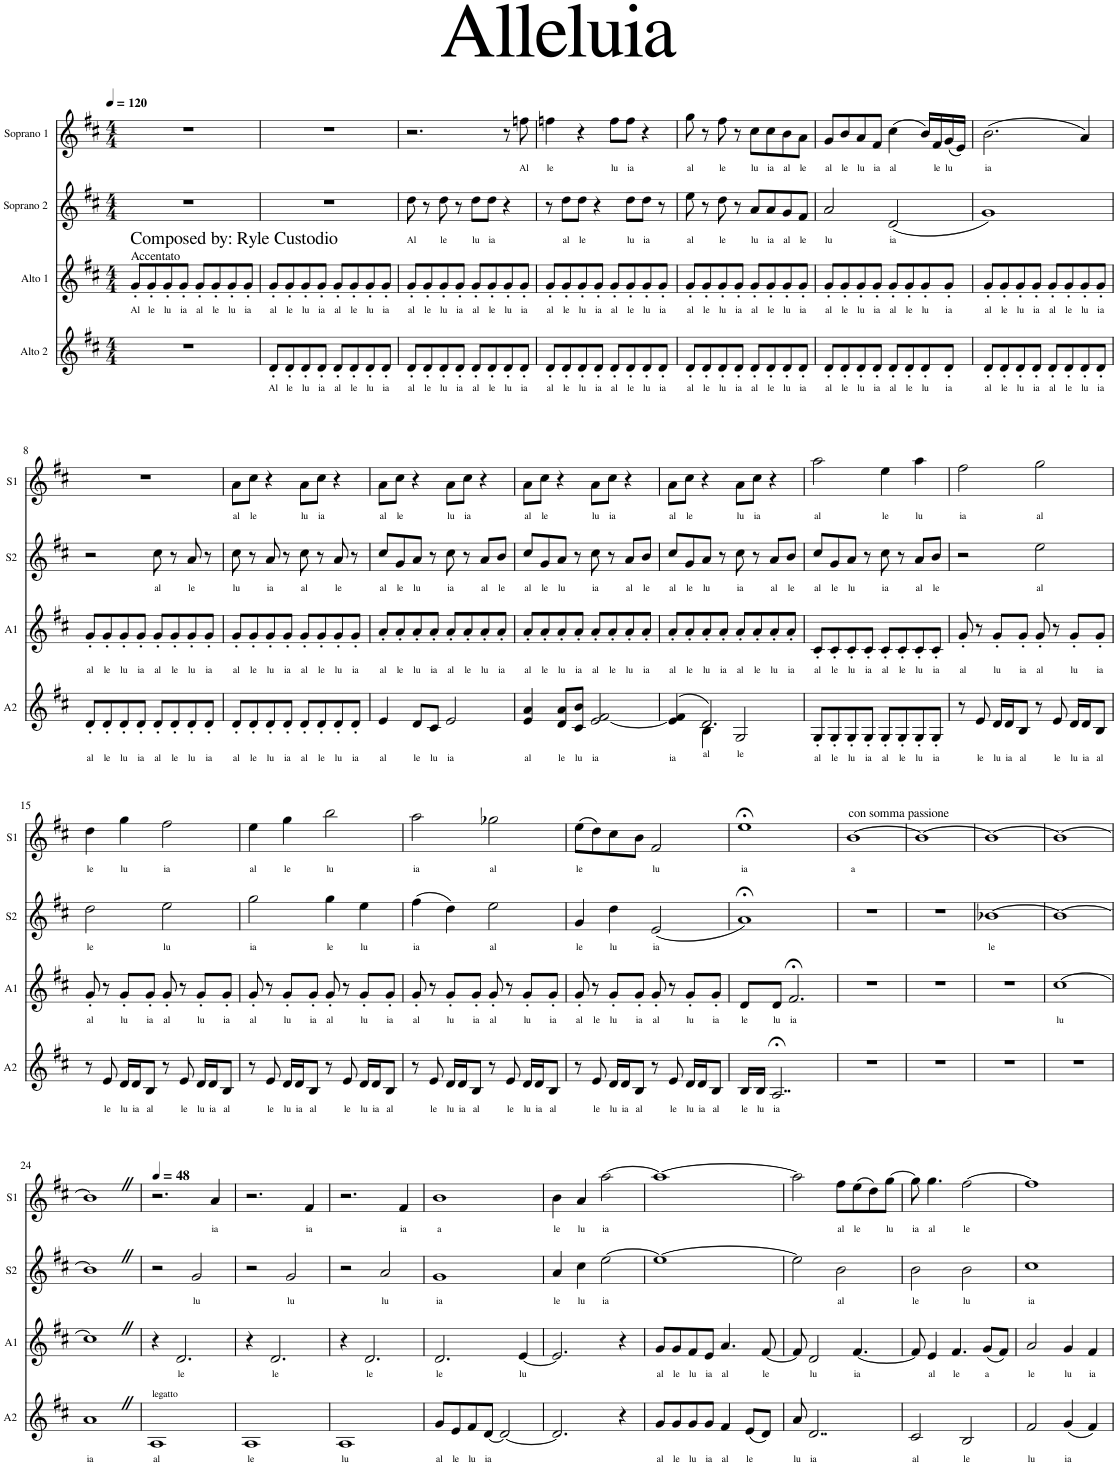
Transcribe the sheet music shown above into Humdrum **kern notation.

**kern	**text	**text	**kern	**text	**kern	**text	**kern	**text
*part4	*part4	*part4	*part3	*part3	*part2	*part2	*part1	*part1
*staff4	*staff4	*staff4	*staff3	*staff3	*staff2	*staff2	*staff1	*staff1
*I"Alto 2	*	*	*I"Alto 1	*	*I"Soprano 2	*	*I"Soprano 1	*
*I'A2	*	*	*I'A1	*	*I'S2	*	*I'S1	*
*clefG2	*	*	*clefG2	*	*clefG2	*	*clefG2	*
*k[f#c#]	*	*	*k[f#c#]	*	*k[f#c#]	*	*k[f#c#]	*
*M4/4	*	*	*M4/4	*	*M4/4	*	*M4/4	*
*MM120	*	*	*MM120	*	*MM120	*	*MM120	*
=1	=1	=1	=1	=1	=1	=1	=1	=1
!	!	!	!LO:TX:a:t=Accentato	!	!	!	!	!
!	!	!	!LO:TX:a:t=Composed by&colon; Ryle Custodio	!	!	!	!	!
!	!	!	!	!LO:LY:b	!	!	!	!
1r	.	.	8g'/L	Al	1r	.	1r	.
!	!	!	!	!LO:LY:b	!	!	!	!
.	.	.	8g'/	le	.	.	.	.
!	!	!	!	!LO:LY:b	!	!	!	!
.	.	.	8g'/	lu	.	.	.	.
!	!	!	!	!LO:LY:b	!	!	!	!
.	.	.	8g'/J	ia	.	.	.	.
!	!	!	!	!LO:LY:b	!	!	!	!
.	.	.	8g'/L	al	.	.	.	.
!	!	!	!	!LO:LY:b	!	!	!	!
.	.	.	8g'/	le	.	.	.	.
!	!	!	!	!LO:LY:b	!	!	!	!
.	.	.	8g'/	lu	.	.	.	.
!	!	!	!	!LO:LY:b	!	!	!	!
.	.	.	8g'/J	ia	.	.	.	.
=2	=2	=2	=2	=2	=2	=2	=2	=2
!	!LO:LY:b	!	!	!LO:LY:b	!	!	!	!
8d'/L	Al	.	8g'/L	al	1r	.	1r	.
!	!LO:LY:b	!	!	!LO:LY:b	!	!	!	!
8d'/	le	.	8g'/	le	.	.	.	.
!	!LO:LY:b	!	!	!LO:LY:b	!	!	!	!
8d'/	lu	.	8g'/	lu	.	.	.	.
!	!LO:LY:b	!	!	!LO:LY:b	!	!	!	!
8d'/J	ia	.	8g'/J	ia	.	.	.	.
!	!LO:LY:b	!	!	!LO:LY:b	!	!	!	!
8d'/L	al	.	8g'/L	al	.	.	.	.
!	!LO:LY:b	!	!	!LO:LY:b	!	!	!	!
8d'/	le	.	8g'/	le	.	.	.	.
!	!LO:LY:b	!	!	!LO:LY:b	!	!	!	!
8d'/	lu	.	8g'/	lu	.	.	.	.
!	!LO:LY:b	!	!	!LO:LY:b	!	!	!	!
8d'/J	ia	.	8g'/J	ia	.	.	.	.
=3	=3	=3	=3	=3	=3	=3	=3	=3
!	!LO:LY:b	!	!	!LO:LY:b	!	!LO:LY:b	!	!
8d'/L	al	.	8g'/L	al	8dd\	Al	2.r	.
!	!LO:LY:b	!	!	!LO:LY:b	!	!	!	!
8d'/	le	.	8g'/	le	8r	.	.	.
!	!LO:LY:b	!	!	!LO:LY:b	!	!LO:LY:b	!	!
8d'/	lu	.	8g'/	lu	8dd\	le	.	.
!	!LO:LY:b	!	!	!LO:LY:b	!	!	!	!
8d'/J	ia	.	8g'/J	ia	8r	.	.	.
!	!LO:LY:b	!	!	!LO:LY:b	!	!LO:LY:b	!	!
8d'/L	al	.	8g'/L	al	8dd\L	lu	.	.
!	!LO:LY:b	!	!	!LO:LY:b	!	!LO:LY:b	!	!
8d'/	le	.	8g'/	le	8dd\J	ia	.	.
!	!LO:LY:b	!	!	!LO:LY:b	!	!	!	!
8d'/	lu	.	8g'/	lu	4r	.	8r	.
!	!LO:LY:b	!	!	!LO:LY:b	!	!	!	!LO:LY:b
8d'/J	ia	.	8g'/J	ia	.	.	8ffn\	Al
=4	=4	=4	=4	=4	=4	=4	=4	=4
!	!LO:LY:b	!	!	!LO:LY:b	!	!	!	!LO:LY:b
8d'/L	al	.	8g'/L	al	8r	.	4ffn\	le
!	!LO:LY:b	!	!	!LO:LY:b	!	!LO:LY:b	!	!
8d'/	le	.	8g'/	le	8dd\L	al	.	.
!	!LO:LY:b	!	!	!LO:LY:b	!	!LO:LY:b	!	!
8d'/	lu	.	8g'/	lu	8dd\J	le	4r	.
!	!LO:LY:b	!	!	!LO:LY:b	!	!	!	!
8d'/J	ia	.	8g'/J	ia	4r	.	.	.
!	!LO:LY:b	!	!	!LO:LY:b	!	!	!	!LO:LY:b
8d'/L	al	.	8g'/L	al	.	.	8ff\L	lu
!	!LO:LY:b	!	!	!LO:LY:b	!	!LO:LY:b	!	!LO:LY:b
8d'/	le	.	8g'/	le	8dd\L	lu	8ff\J	ia
!	!LO:LY:b	!	!	!LO:LY:b	!	!LO:LY:b	!	!
8d'/	lu	.	8g'/	lu	8dd\J	ia	4r	.
!	!LO:LY:b	!	!	!LO:LY:b	!	!	!	!
8d'/J	ia	.	8g'/J	ia	8r	.	.	.
=5	=5	=5	=5	=5	=5	=5	=5	=5
!	!LO:LY:b	!	!	!LO:LY:b	!	!LO:LY:b	!	!LO:LY:b
8d'/L	al	.	8g'/L	al	8ee\	al	8gg\	al
!	!LO:LY:b	!	!	!LO:LY:b	!	!	!	!
8d'/	le	.	8g'/	le	8r	.	8r	.
!	!LO:LY:b	!	!	!LO:LY:b	!	!LO:LY:b	!	!LO:LY:b
8d'/	lu	.	8g'/	lu	8dd\	le	8ff#\	le
!	!LO:LY:b	!	!	!LO:LY:b	!	!	!	!
8d'/J	ia	.	8g'/J	ia	8r	.	8r	.
!	!LO:LY:b	!	!	!LO:LY:b	!	!LO:LY:b	!	!LO:LY:b
8d'/L	al	.	8g'/L	al	8a/L	lu	8cc#\L	lu
!	!LO:LY:b	!	!	!LO:LY:b	!	!LO:LY:b	!	!LO:LY:b
8d'/	le	.	8g'/	le	8a/	ia	8cc#\	ia
!	!LO:LY:b	!	!	!LO:LY:b	!	!LO:LY:b	!	!LO:LY:b
8d'/	lu	.	8g'/	lu	8g/	al	8b\	al
!	!LO:LY:b	!	!	!LO:LY:b	!	!LO:LY:b	!	!LO:LY:b
8d'/J	ia	.	8g'/J	ia	8f#/J	le	8a\J	le
=6	=6	=6	=6	=6	=6	=6	=6	=6
!	!LO:LY:b	!	!	!LO:LY:b	!	!LO:LY:b	!	!LO:LY:b
8d'/L	al	.	8g'/L	al	2a/	lu	8g/L	al
!	!LO:LY:b	!	!	!LO:LY:b	!	!	!	!LO:LY:b
8d'/	le	.	8g'/	le	.	.	8b/	le
!	!LO:LY:b	!	!	!LO:LY:b	!	!	!	!LO:LY:b
8d'/	lu	.	8g'/	lu	.	.	8a/	lu
!	!LO:LY:b	!	!	!LO:LY:b	!	!	!	!LO:LY:b
8d'/J	ia	.	8g'/J	ia	.	.	8f#/J	ia
!	!LO:LY:b	!	!	!LO:LY:b	!	!LO:LY:b	!	!LO:LY:b
8d'/L	al	.	8g'/L	al	(2d/	ia	(4cc#\	al
!	!LO:LY:b	!	!	!LO:LY:b	!	!	!	!
8d'/	le	.	8g'/	le	.	.	.	.
!	!LO:LY:b	!	!	!LO:LY:b	!	!	!	!
8d'/	lu	.	8g'/	lu	.	.	16b/LL)	.
!	!	!	!	!	!	!	!	!LO:LY:b
.	.	.	.	.	.	.	16f#/	le
!	!LO:LY:b	!	!	!LO:LY:b	!	!	!	!LO:LY:b
8d'/J	ia	.	8g'/J	ia	.	.	(16g/	lu
.	.	.	.	.	.	.	16e/JJ)	.
=7	=7	=7	=7	=7	=7	=7	=7	=7
!	!LO:LY:b	!	!	!LO:LY:b	!	!	!	!LO:LY:b
8d'/L	al	.	8g'/L	al	1g)	.	(2.b\	ia
!	!LO:LY:b	!	!	!LO:LY:b	!	!	!	!
8d'/	le	.	8g'/	le	.	.	.	.
!	!LO:LY:b	!	!	!LO:LY:b	!	!	!	!
8d'/	lu	.	8g'/	lu	.	.	.	.
!	!LO:LY:b	!	!	!LO:LY:b	!	!	!	!
8d'/J	ia	.	8g'/J	ia	.	.	.	.
!	!LO:LY:b	!	!	!LO:LY:b	!	!	!	!
8d'/L	al	.	8g'/L	al	.	.	.	.
!	!LO:LY:b	!	!	!LO:LY:b	!	!	!	!
8d'/	le	.	8g'/	le	.	.	.	.
!	!LO:LY:b	!	!	!LO:LY:b	!	!	!	!
8d'/	lu	.	8g'/	lu	.	.	4a/)	.
!	!LO:LY:b	!	!	!LO:LY:b	!	!	!	!
8d'/J	ia	.	8g'/J	ia	.	.	.	.
!!LO:LB:g=z
=8	=8	=8	=8	=8	=8	=8	=8	=8
!	!LO:LY:b	!	!	!LO:LY:b	!	!	!	!
8d'/L	al	.	8g'/L	al	2r	.	1r	.
!	!LO:LY:b	!	!	!LO:LY:b	!	!	!	!
8d'/	le	.	8g'/	le	.	.	.	.
!	!LO:LY:b	!	!	!LO:LY:b	!	!	!	!
8d'/	lu	.	8g'/	lu	.	.	.	.
!	!LO:LY:b	!	!	!LO:LY:b	!	!	!	!
8d'/J	ia	.	8g'/J	ia	.	.	.	.
!	!LO:LY:b	!	!	!LO:LY:b	!	!LO:LY:b	!	!
8d'/L	al	.	8g'/L	al	8cc#\	al	.	.
!	!LO:LY:b	!	!	!LO:LY:b	!	!	!	!
8d'/	le	.	8g'/	le	8r	.	.	.
!	!LO:LY:b	!	!	!LO:LY:b	!	!LO:LY:b	!	!
8d'/	lu	.	8g'/	lu	8a/	le	.	.
!	!LO:LY:b	!	!	!LO:LY:b	!	!	!	!
8d'/J	ia	.	8g'/J	ia	8r	.	.	.
=9	=9	=9	=9	=9	=9	=9	=9	=9
!	!LO:LY:b	!	!	!LO:LY:b	!	!LO:LY:b	!	!LO:LY:b
8d'/L	al	.	8g'/L	al	8cc#\	lu	8a\L	al
!	!LO:LY:b	!	!	!LO:LY:b	!	!	!	!LO:LY:b
8d'/	le	.	8g'/	le	8r	.	8cc#\J	le
!	!LO:LY:b	!	!	!LO:LY:b	!	!LO:LY:b	!	!
8d'/	lu	.	8g'/	lu	8a/	ia	4r	.
!	!LO:LY:b	!	!	!LO:LY:b	!	!	!	!
8d'/J	ia	.	8g'/J	ia	8r	.	.	.
!	!LO:LY:b	!	!	!LO:LY:b	!	!LO:LY:b	!	!LO:LY:b
8d'/L	al	.	8g'/L	al	8cc#\	al	8a\L	lu
!	!LO:LY:b	!	!	!LO:LY:b	!	!	!	!LO:LY:b
8d'/	le	.	8g'/	le	8r	.	8cc#\J	ia
!	!LO:LY:b	!	!	!LO:LY:b	!	!LO:LY:b	!	!
8d'/	lu	.	8g'/	lu	8a/	le	4r	.
!	!LO:LY:b	!	!	!LO:LY:b	!	!	!	!
8d'/J	ia	.	8g'/J	ia	8r	.	.	.
=10	=10	=10	=10	=10	=10	=10	=10	=10
!	!LO:LY:b	!	!	!LO:LY:b	!	!LO:LY:b	!	!LO:LY:b
4e/	al	.	8a'/L	al	8cc#/L	al	8a\L	al
!	!	!	!	!LO:LY:b	!	!LO:LY:b	!	!LO:LY:b
.	.	.	8a'/	le	8g/	le	8cc#\J	le
!	!LO:LY:b	!	!	!LO:LY:b	!	!LO:LY:b	!	!
8d/L	le	.	8a'/	lu	8a/J	lu	4r	.
!	!LO:LY:b	!	!	!LO:LY:b	!	!	!	!
8c#/J	lu	.	8a'/J	ia	8r	.	.	.
!	!LO:LY:b	!	!	!LO:LY:b	!	!LO:LY:b	!	!LO:LY:b
2e/	ia	.	8a'/L	al	8cc#\	ia	8a\L	lu
!	!	!	!	!LO:LY:b	!	!	!	!LO:LY:b
.	.	.	8a'/	le	8r	.	8cc#\J	ia
!	!	!	!	!LO:LY:b	!	!LO:LY:b	!	!
.	.	.	8a'/	lu	8a/L	al	4r	.
!	!	!	!	!LO:LY:b	!	!LO:LY:b	!	!
.	.	.	8a'/J	ia	8b/J	le	.	.
=11	=11	=11	=11	=11	=11	=11	=11	=11
!	!LO:LY:b	!	!	!LO:LY:b	!	!LO:LY:b	!	!LO:LY:b
4e/ 4a/	al	.	8a'/L	al	8cc#/L	al	8a\L	al
!	!	!	!	!LO:LY:b	!	!LO:LY:b	!	!LO:LY:b
.	.	.	8a'/	le	8g/	le	8cc#\J	le
!	!LO:LY:b	!	!	!LO:LY:b	!	!LO:LY:b	!	!
8d/ 8a/L	le	.	8a'/	lu	8a/J	lu	4r	.
!	!LO:LY:b	!	!	!LO:LY:b	!	!	!	!
8c#/ 8b/J	lu	.	8a'/J	ia	8r	.	.	.
!	!LO:LY:b	!	!	!LO:LY:b	!	!LO:LY:b	!	!LO:LY:b
[2e/ 2f#/	ia	.	8a'/L	al	8cc#\	ia	8a\L	lu
!	!	!	!	!LO:LY:b	!	!	!	!LO:LY:b
.	.	.	8a'/	le	8r	.	8cc#\J	ia
!	!	!	!	!LO:LY:b	!	!LO:LY:b	!	!
.	.	.	8a'/	lu	8a/L	al	4r	.
!	!	!	!	!LO:LY:b	!	!LO:LY:b	!	!
.	.	.	8a'/J	ia	8b/J	le	.	.
=12	=12	=12	=12	=12	=12	=12	=12	=12
!	!LO:LY:b	!	!	!LO:LY:b	!	!LO:LY:b	!	!LO:LY:b
*^	*	*	*	*	*	*	*	*
(4e/] 4f#/	4ryy	ia	.	8a'/L	al	8cc#/L	al	8a\L	al
!	!	!	!	!	!LO:LY:b	!	!LO:LY:b	!	!LO:LY:b
.	.	.	.	8a'/	le	8g/	le	8cc#\J	le
!	!	!	!LO:LY:b	!	!LO:LY:b	!	!LO:LY:b	!	!
2.d/)	4B\	.	al	8a'/	lu	8a/J	lu	4r	.
!	!	!	!	!	!LO:LY:b	!	!	!	!
.	.	.	.	8a'/J	ia	8r	.	.	.
!	!	!	!LO:LY:b	!	!LO:LY:b	!	!LO:LY:b	!	!LO:LY:b
.	2G/	.	le	8a'/L	al	8cc#\	ia	8a\L	lu
!	!	!	!	!	!LO:LY:b	!	!	!	!LO:LY:b
.	.	.	.	8a'/	le	8r	.	8cc#\J	ia
!	!	!	!	!	!LO:LY:b	!	!LO:LY:b	!	!
.	.	.	.	8a'/	lu	8a/L	al	4r	.
!	!	!	!	!	!LO:LY:b	!	!LO:LY:b	!	!
.	.	.	.	8a'/J	ia	8b/J	le	.	.
*v	*v	*	*	*	*	*	*	*	*
=13	=13	=13	=13	=13	=13	=13	=13	=13
!	!LO:LY:b	!	!	!LO:LY:b	!	!LO:LY:b	!	!LO:LY:b
8G'/L	al	.	8c#'/L	al	8cc#/L	al	2aa\	al
!	!LO:LY:b	!	!	!LO:LY:b	!	!LO:LY:b	!	!
8G'/	le	.	8c#'/	le	8g/	le	.	.
!	!LO:LY:b	!	!	!LO:LY:b	!	!LO:LY:b	!	!
8G'/	lu	.	8c#'/	lu	8a/J	lu	.	.
!	!LO:LY:b	!	!	!LO:LY:b	!	!	!	!
8G'/J	ia	.	8c#'/J	ia	8r	.	.	.
!	!LO:LY:b	!	!	!LO:LY:b	!	!LO:LY:b	!	!LO:LY:b
8G'/L	al	.	8c#'/L	al	8cc#\	ia	4ee\	le
!	!LO:LY:b	!	!	!LO:LY:b	!	!	!	!
8G'/	le	.	8c#'/	le	8r	.	.	.
!	!LO:LY:b	!	!	!LO:LY:b	!	!LO:LY:b	!	!LO:LY:b
8G'/	lu	.	8c#'/	lu	8a/L	al	4aa\	lu
!	!LO:LY:b	!	!	!LO:LY:b	!	!LO:LY:b	!	!
8G'/J	ia	.	8c#'/J	ia	8b/J	le	.	.
=14	=14	=14	=14	=14	=14	=14	=14	=14
!	!	!	!	!LO:LY:b	!	!	!	!LO:LY:b
8r	.	.	8g'/	al	2r	.	2ff#\	ia
!	!LO:LY:b	!	!	!	!	!	!	!
8e/	le	.	8r	.	.	.	.	.
!	!LO:LY:b	!	!	!LO:LY:b	!	!	!	!
16d/LL	lu	.	8g'/L	lu	.	.	.	.
!	!LO:LY:b	!	!	!	!	!	!	!
16d/J	ia	.	.	.	.	.	.	.
!	!LO:LY:b	!	!	!LO:LY:b	!	!	!	!
8B/J	al	.	8g'/J	ia	.	.	.	.
!	!	!	!	!LO:LY:b	!	!LO:LY:b	!	!LO:LY:b
8r	.	.	8g'/	al	2ee\	al	2gg\	al
!	!LO:LY:b	!	!	!	!	!	!	!
8e/	le	.	8r	.	.	.	.	.
!	!LO:LY:b	!	!	!LO:LY:b	!	!	!	!
16d/LL	lu	.	8g'/L	lu	.	.	.	.
!	!LO:LY:b	!	!	!	!	!	!	!
16d/J	ia	.	.	.	.	.	.	.
!	!LO:LY:b	!	!	!LO:LY:b	!	!	!	!
8B/J	al	.	8g'/J	ia	.	.	.	.
!!LO:LB:g=z
=15	=15	=15	=15	=15	=15	=15	=15	=15
!	!	!	!	!LO:LY:b	!	!LO:LY:b	!	!LO:LY:b
8r	.	.	8g'/	al	2dd\	le	4dd\	le
!	!LO:LY:b	!	!	!	!	!	!	!
8e/	le	.	8r	.	.	.	.	.
!	!LO:LY:b	!	!	!LO:LY:b	!	!	!	!LO:LY:b
16d/LL	lu	.	8g'/L	lu	.	.	4gg\	lu
!	!LO:LY:b	!	!	!	!	!	!	!
16d/J	ia	.	.	.	.	.	.	.
!	!LO:LY:b	!	!	!LO:LY:b	!	!	!	!
8B/J	al	.	8g'/J	ia	.	.	.	.
!	!	!	!	!LO:LY:b	!	!LO:LY:b	!	!LO:LY:b
8r	.	.	8g'/	al	2ee\	lu	2ff#\	ia
!	!LO:LY:b	!	!	!	!	!	!	!
8e/	le	.	8r	.	.	.	.	.
!	!LO:LY:b	!	!	!LO:LY:b	!	!	!	!
16d/LL	lu	.	8g'/L	lu	.	.	.	.
!	!LO:LY:b	!	!	!	!	!	!	!
16d/J	ia	.	.	.	.	.	.	.
!	!LO:LY:b	!	!	!LO:LY:b	!	!	!	!
8B/J	al	.	8g'/J	ia	.	.	.	.
=16	=16	=16	=16	=16	=16	=16	=16	=16
!	!	!	!	!LO:LY:b	!	!LO:LY:b	!	!LO:LY:b
8r	.	.	8g'/	al	2gg\	ia	4ee\	al
!	!LO:LY:b	!	!	!	!	!	!	!
8e/	le	.	8r	.	.	.	.	.
!	!LO:LY:b	!	!	!LO:LY:b	!	!	!	!LO:LY:b
16d/LL	lu	.	8g'/L	lu	.	.	4gg\	le
!	!LO:LY:b	!	!	!	!	!	!	!
16d/J	ia	.	.	.	.	.	.	.
!	!LO:LY:b	!	!	!LO:LY:b	!	!	!	!
8B/J	al	.	8g'/J	ia	.	.	.	.
!	!	!	!	!LO:LY:b	!	!LO:LY:b	!	!LO:LY:b
8r	.	.	8g'/	al	4gg\	le	2bb\	lu
!	!LO:LY:b	!	!	!	!	!	!	!
8e/	le	.	8r	.	.	.	.	.
!	!LO:LY:b	!	!	!LO:LY:b	!	!LO:LY:b	!	!
16d/LL	lu	.	8g'/L	lu	4ee\	lu	.	.
!	!LO:LY:b	!	!	!	!	!	!	!
16d/J	ia	.	.	.	.	.	.	.
!	!LO:LY:b	!	!	!LO:LY:b	!	!	!	!
8B/J	al	.	8g'/J	ia	.	.	.	.
=17	=17	=17	=17	=17	=17	=17	=17	=17
!	!	!	!	!LO:LY:b	!	!LO:LY:b	!	!LO:LY:b
8r	.	.	8g'/	al	(4ff#\	ia	2aa\	ia
!	!LO:LY:b	!	!	!	!	!	!	!
8e/	le	.	8r	.	.	.	.	.
!	!LO:LY:b	!	!	!LO:LY:b	!	!	!	!
16d/LL	lu	.	8g'/L	lu	4dd\)	.	.	.
!	!LO:LY:b	!	!	!	!	!	!	!
16d/J	ia	.	.	.	.	.	.	.
!	!LO:LY:b	!	!	!LO:LY:b	!	!	!	!
8B/J	al	.	8g'/J	ia	.	.	.	.
!	!	!	!	!LO:LY:b	!	!LO:LY:b	!	!LO:LY:b
8r	.	.	8g'/	al	2ee\	al	2gg-X\	al
!	!LO:LY:b	!	!	!	!	!	!	!
8e/	le	.	8r	.	.	.	.	.
!	!LO:LY:b	!	!	!LO:LY:b	!	!	!	!
16d/LL	lu	.	8g'/L	lu	.	.	.	.
!	!LO:LY:b	!	!	!	!	!	!	!
16d/J	ia	.	.	.	.	.	.	.
!	!LO:LY:b	!	!	!LO:LY:b	!	!	!	!
8B/J	al	.	8g'/J	ia	.	.	.	.
=18	=18	=18	=18	=18	=18	=18	=18	=18
!	!	!	!	!LO:LY:b	!	!LO:LY:b	!	!LO:LY:b
8r	.	.	8g'/	al	4g/	le	(8ee\L	le
!	!LO:LY:b	!	!	!LO:LY:b	!	!	!	!
8e/	le	.	8r	le	.	.	8dd\)	.
!	!LO:LY:b	!	!	!LO:LY:b	!	!LO:LY:b	!	!
16d/LL	lu	.	8g'/L	lu	4dd\	lu	8cc#\	.
!	!LO:LY:b	!	!	!	!	!	!	!
16d/J	ia	.	.	.	.	.	.	.
!	!LO:LY:b	!	!	!LO:LY:b	!	!	!	!
8B/J	al	.	8g'/J	ia	.	.	8b\J	.
!	!	!	!	!LO:LY:b	!	!LO:LY:b	!	!LO:LY:b
8r	.	.	8g'/	al	(2e/	ia	2f#/	lu
!	!LO:LY:b	!	!	!	!	!	!	!
8e/	le	.	8r	.	.	.	.	.
!	!LO:LY:b	!	!	!LO:LY:b	!	!	!	!
16d/LL	lu	.	8g'/L	lu	.	.	.	.
!	!LO:LY:b	!	!	!	!	!	!	!
16d/J	ia	.	.	.	.	.	.	.
!	!LO:LY:b	!	!	!LO:LY:b	!	!	!	!
8B/J	al	.	8g'/J	ia	.	.	.	.
=19	=19	=19	=19	=19	=19	=19	=19	=19
!	!LO:LY:b	!	!	!LO:LY:b	!	!	!	!LO:LY:b
16B/LL	le	.	8d/L	le	1a;<)	.	1ee;<	ia
!	!LO:LY:b	!	!	!	!	!	!	!
16B/JJ	lu	.	.	.	.	.	.	.
!	!LO:LY:b	!	!	!LO:LY:b	!	!	!	!
2..A;</	ia	.	8d/J	lu	.	.	.	.
!	!	!	!	!LO:LY:b	!	!	!	!
.	.	.	2.f#;</	ia	.	.	.	.
=20	=20	=20	=20	=20	=20	=20	=20	=20
!	!	!	!	!	!	!	!LO:TX:a:t=con somma passione	!
!	!	!	!	!	!	!	!	!LO:LY:b
1r	.	.	1r	.	1r	.	[1b	a
=21	=21	=21	=21	=21	=21	=21	=21	=21
1r	.	.	1r	.	1r	.	1b_	.
=22	=22	=22	=22	=22	=22	=22	=22	=22
!	!	!	!	!	!	!LO:LY:b	!	!
1r	.	.	1r	.	[1b-X	le	1b_	.
=23	=23	=23	=23	=23	=23	=23	=23	=23
!	!	!	!	!LO:LY:b	!	!	!	!
1r	.	.	[1cc#	lu	1b-_	.	1b_	.
!!LO:LB:g=z
=24	=24	=24	=24	=24	=24	=24	=24	=24
!	!LO:LY:b	!	!	!	!	!	!	!
1aZ	ia	.	1cc#Z]	.	1b-Z]	.	1bZ]	.
=25	=25	=25	=25	=25	=25	=25	=25	=25
*	*	*	*	*	*	*	*MM48	*
!LO:TX:a:t=legatto	!	!	!	!	!	!	!	!
!	!LO:LY:b	!	!	!	!	!	!	!
1A	al	.	4r	.	2r	.	2.r	.
!	!	!	!	!LO:LY:b	!	!	!	!
.	.	.	2.d/	le	.	.	.	.
!	!	!	!	!	!	!LO:LY:b	!	!
.	.	.	.	.	2g/	lu	.	.
!	!	!	!	!	!	!	!	!LO:LY:b
.	.	.	.	.	.	.	4a/	ia
=26	=26	=26	=26	=26	=26	=26	=26	=26
!	!LO:LY:b	!	!	!	!	!	!	!
1A	le	.	4r	.	2r	.	2.r	.
!	!	!	!	!LO:LY:b	!	!	!	!
.	.	.	2.d/	le	.	.	.	.
!	!	!	!	!	!	!LO:LY:b	!	!
.	.	.	.	.	2g/	lu	.	.
!	!	!	!	!	!	!	!	!LO:LY:b
.	.	.	.	.	.	.	4f#/	ia
=27	=27	=27	=27	=27	=27	=27	=27	=27
!	!LO:LY:b	!	!	!	!	!	!	!
1A	lu	.	4r	.	2r	.	2.r	.
!	!	!	!	!LO:LY:b	!	!	!	!
.	.	.	2.d/	le	.	.	.	.
!	!	!	!	!	!	!LO:LY:b	!	!
.	.	.	.	.	2a/	lu	.	.
!	!	!	!	!	!	!	!	!LO:LY:b
.	.	.	.	.	.	.	4f#/	ia
=28	=28	=28	=28	=28	=28	=28	=28	=28
!	!LO:LY:b	!	!	!LO:LY:b	!	!LO:LY:b	!	!LO:LY:b
8g/L	al	.	2.d/	le	1g	ia	1b	a
!	!LO:LY:b	!	!	!	!	!	!	!
8e/	le	.	.	.	.	.	.	.
!	!LO:LY:b	!	!	!	!	!	!	!
8f#/	lu	.	.	.	.	.	.	.
!	!LO:LY:b	!	!	!	!	!	!	!
[8d/J	ia	.	.	.	.	.	.	.
2d/_	.	.	.	.	.	.	.	.
!	!	!	!	!LO:LY:b	!	!	!	!
.	.	.	[4e/	lu	.	.	.	.
=29	=29	=29	=29	=29	=29	=29	=29	=29
!	!	!	!	!	!	!LO:LY:b	!	!LO:LY:b
2.d/]	.	.	2.e/]	.	4a/	le	4b\	le
!	!	!	!	!	!	!LO:LY:b	!	!LO:LY:b
.	.	.	.	.	4cc#\	lu	4a/	lu
!	!	!	!	!	!	!LO:LY:b	!	!LO:LY:b
.	.	.	.	.	[2ee\	ia	[2aa\	ia
4r	.	.	4r	.	.	.	.	.
=30	=30	=30	=30	=30	=30	=30	=30	=30
!	!LO:LY:b	!	!	!LO:LY:b	!	!	!	!
8g/L	al	.	8g/L	al	1ee_	.	1aa_	.
!	!LO:LY:b	!	!	!LO:LY:b	!	!	!	!
8g/	le	.	8g/	le	.	.	.	.
!	!LO:LY:b	!	!	!LO:LY:b	!	!	!	!
8g/	lu	.	8f#/	lu	.	.	.	.
!	!LO:LY:b	!	!	!LO:LY:b	!	!	!	!
8g/J	ia	.	8e/J	ia	.	.	.	.
!	!LO:LY:b	!	!	!LO:LY:b	!	!	!	!
4f#/	al	.	4.a/	al	.	.	.	.
!	!LO:LY:b	!	!	!	!	!	!	!
(8e/L	le	.	.	.	.	.	.	.
!	!	!	!	!LO:LY:b	!	!	!	!
8d/J)	.	.	[8f#/	le	.	.	.	.
=31	=31	=31	=31	=31	=31	=31	=31	=31
!	!LO:LY:b	!	!	!	!	!	!	!
8a/	lu	.	8f#/]	.	2ee\]	.	2aa\]	.
!	!LO:LY:b	!	!	!LO:LY:b	!	!	!	!
2..d/	ia	.	2d/	lu	.	.	.	.
!	!	!	!	!	!	!LO:LY:b	!	!LO:LY:b
.	.	.	.	.	2b\	al	8ff#\L	al
!	!	!	!	!LO:LY:b	!	!	!	!LO:LY:b
.	.	.	[4.f#/	ia	.	.	(8ee\	le
.	.	.	.	.	.	.	8dd\)	.
!	!	!	!	!	!	!	!	!LO:LY:b
.	.	.	.	.	.	.	[8gg\J	lu
=32	=32	=32	=32	=32	=32	=32	=32	=32
!	!LO:LY:b	!	!	!	!	!LO:LY:b	!	!LO:LY:b
2c#/	al	.	8f#/]	.	2b\	le	8gg\]	ia
!	!	!	!	!LO:LY:b	!	!	!	!LO:LY:b
.	.	.	4e/	al	.	.	4.gg\	al
!	!	!	!	!LO:LY:b	!	!	!	!
.	.	.	4.f#/	le	.	.	.	.
!	!LO:LY:b	!	!	!	!	!LO:LY:b	!	!LO:LY:b
2B/	le	.	.	.	2b\	lu	[2ff#\	le
!	!	!	!	!LO:LY:b	!	!	!	!
.	.	.	(8g/L	a	.	.	.	.
.	.	.	8f#/J)	.	.	.	.	.
=33	=33	=33	=33	=33	=33	=33	=33	=33
!	!LO:LY:b	!	!	!LO:LY:b	!	!LO:LY:b	!	!
2f#/	lu	.	2a/	le	1cc#	ia	1ff#]	.
!	!LO:LY:b	!	!	!LO:LY:b	!	!	!	!
(4g/	ia	.	4g/	lu	.	.	.	.
!	!	!	!	!LO:LY:b	!	!	!	!
4f#/)	.	.	4f#/	ia	.	.	.	.
=	=	=	=	=	=	=	=	=
*-	*-	*-	*-	*-	*-	*-	*-	*-
